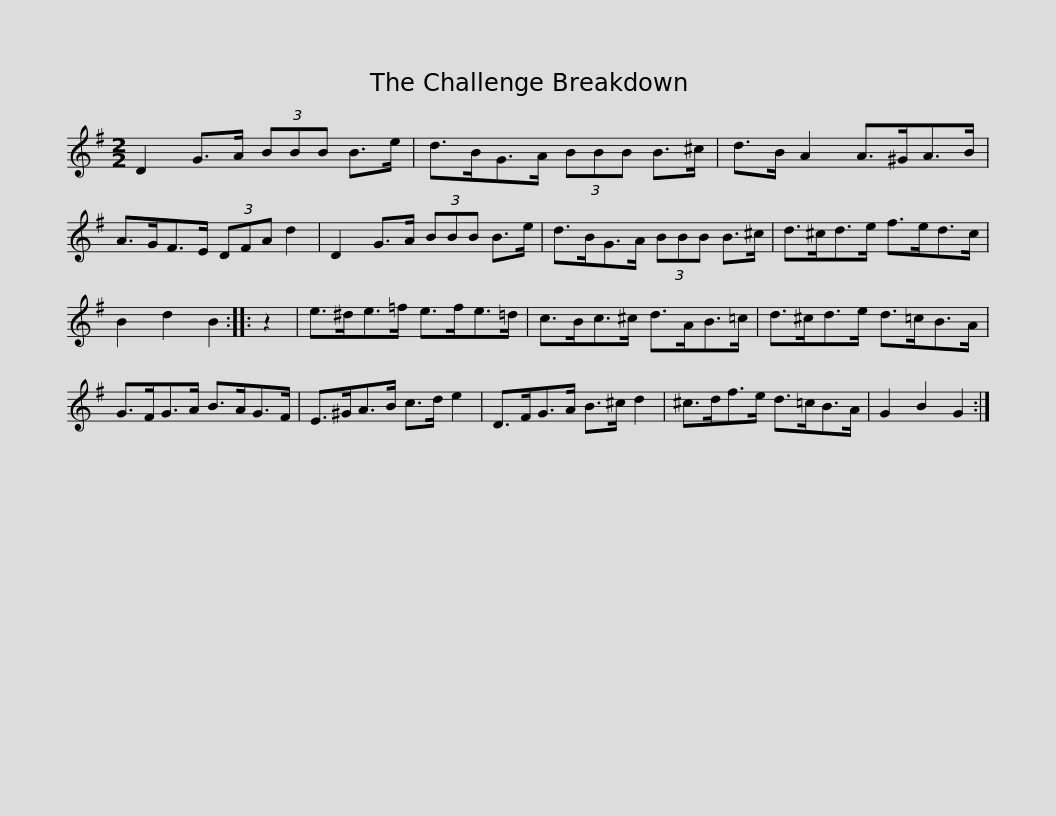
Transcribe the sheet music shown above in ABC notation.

X:1
L:1/8
M:2/2
I:linebreak $
K:G
V:1 treble
V:1
 D2 G>A (3BBB B>e | d>BG>A (3BBB B>^c | d>B A2 A>^GA>B | A>GF>E (3DFA d2 |$ D2 G>A (3BBB B>e | %5
 d>BG>A (3BBB B>^c | d>^cd>e f>ed>c | B2 d2 B2 :: z2 |$ e>^de>=f e>fe>=d | %10
 c>Bc>^c d>AB>=c | d>^cd>e d>=cB>A | G>FG>A B>AG>F |$ E>^GA>B c>d e2 | D>FG>A B>^c d2 | %15
 ^c>df>e d>=cB>A | G2 B2 G2 :| %17
